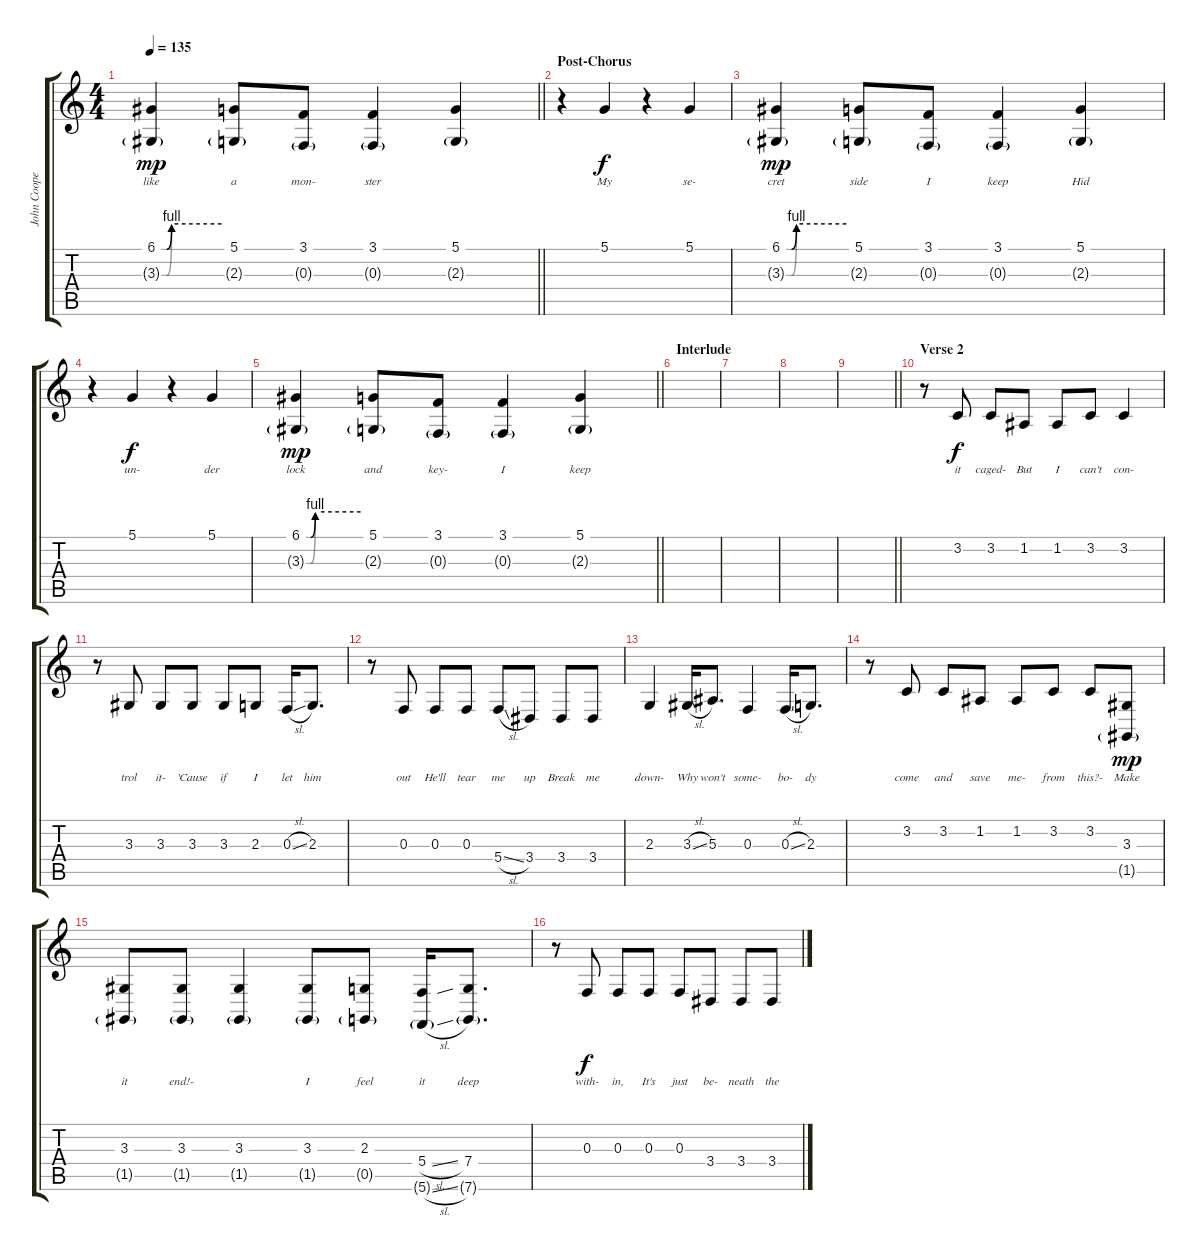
\track ("John Cooper (Vocals)" "John Coope") {instrument tenorsax}
\staff {score tabs}
\tuning (D4 A3 F3 C3 G2 C2) {hide}
\ts (4 4)
\tempo 135
\clef g2
\barLineRight lightlight
\ks c
(6.1{be (custom 0 0 5 0 10 4 60 4)} 3.3{be (custom 0 0 5 0 10 4 60 4) g}).4{lyrics (0 "like") lyrics (1 "") lyrics (2 "") lyrics (3 "") lyrics (4 "") dy mp} (5.1 2.3{g}).8{lyrics (0 "a") lyrics (1 "") lyrics (2 "") lyrics (3 "") lyrics (4 "")} (3.1 0.3{g}).8{lyrics (0 "mon-") lyrics (1 "") lyrics (2 "") lyrics (3 "") lyrics (4 "")} (3.1 0.3{g}).4{lyrics (0 "ster") lyrics (1 "") lyrics (2 "") lyrics (3 "") lyrics (4 "")} (5.1 2.3{g}).4{lyrics (0 "") lyrics (1 "") lyrics (2 "") lyrics (3 "") lyrics (4 "")} |
\section ("" "Post-Chorus")
r.4 5.1.4{lyrics (0 "My") lyrics (1 "") lyrics (2 "") lyrics (3 "") lyrics (4 "") dy f} r.4 5.1.4{lyrics (0 "se-") lyrics (1 "") lyrics (2 "") lyrics (3 "") lyrics (4 "")} |
(6.1{be (custom 0 0 5 0 10 4 60 4)} 3.3{be (custom 0 0 5 0 10 4 60 4) g}).4{lyrics (0 "cret") lyrics (1 "") lyrics (2 "") lyrics (3 "") lyrics (4 "") dy mp} (5.1 2.3{g}).8{lyrics (0 "side") lyrics (1 "") lyrics (2 "") lyrics (3 "") lyrics (4 "")} (3.1 0.3{g}).8{lyrics (0 "I") lyrics (1 "") lyrics (2 "") lyrics (3 "") lyrics (4 "")} (3.1 0.3{g}).4{lyrics (0 "keep") lyrics (1 "") lyrics (2 "") lyrics (3 "") lyrics (4 "")} (5.1 2.3{g}).4{lyrics (0 "Hid") lyrics (1 "") lyrics (2 "") lyrics (3 "") lyrics (4 "")} |
r.4 5.1.4{lyrics (0 "un-") lyrics (1 "") lyrics (2 "") lyrics (3 "") lyrics (4 "") dy f} r.4 5.1.4{lyrics (0 "der") lyrics (1 "") lyrics (2 "") lyrics (3 "") lyrics (4 "")} |
\barLineRight lightlight
(6.1{be (custom 0 0 5 0 10 4 60 4)} 3.3{be (custom 0 0 5 0 10 4 60 4) g}).4{lyrics (0 "lock") lyrics (1 "") lyrics (2 "") lyrics (3 "") lyrics (4 "") dy mp} (5.1 2.3{g}).8{lyrics (0 "and") lyrics (1 "") lyrics (2 "") lyrics (3 "") lyrics (4 "")} (3.1 0.3{g}).8{lyrics (0 "key-") lyrics (1 "") lyrics (2 "") lyrics (3 "") lyrics (4 "")} (3.1 0.3{g}).4{lyrics (0 "I") lyrics (1 "") lyrics (2 "") lyrics (3 "") lyrics (4 "")} (5.1 2.3{g}).4{lyrics (0 "keep") lyrics (1 "") lyrics (2 "") lyrics (3 "") lyrics (4 "")} |
\section ("" "Interlude")
|
|
|
\barLineRight lightlight
|
\section ("" "Verse 2")
r.8 3.2.8{lyrics (0 "it") lyrics (1 "") lyrics (2 "") lyrics (3 "") lyrics (4 "") dy f} 3.2.8{lyrics (0 "caged-") lyrics (1 "") lyrics (2 "") lyrics (3 "") lyrics (4 "")} 1.2.8{lyrics (0 "But") lyrics (1 "") lyrics (2 "") lyrics (3 "") lyrics (4 "")} 1.2.8{lyrics (0 "I") lyrics (1 "") lyrics (2 "") lyrics (3 "") lyrics (4 "")} 3.2.8{lyrics (0 "can't") lyrics (1 "") lyrics (2 "") lyrics (3 "") lyrics (4 "")} 3.2.4{lyrics (0 "con-") lyrics (1 "") lyrics (2 "") lyrics (3 "") lyrics (4 "")} |
r.8 3.3.8{lyrics (0 "trol") lyrics (1 "") lyrics (2 "") lyrics (3 "") lyrics (4 "")} 3.3.8{lyrics (0 "it-") lyrics (1 "") lyrics (2 "") lyrics (3 "") lyrics (4 "")} 3.3.8{lyrics (0 "'Cause") lyrics (1 "") lyrics (2 "") lyrics (3 "") lyrics (4 "")} 3.3.8{lyrics (0 "if") lyrics (1 "") lyrics (2 "") lyrics (3 "") lyrics (4 "")} 2.3.8{lyrics (0 "I") lyrics (1 "") lyrics (2 "") lyrics (3 "") lyrics (4 "")} 0.3{sl}.16{lyrics (0 "let") lyrics (1 "") lyrics (2 "") lyrics (3 "") lyrics (4 "")} 2.3.8{d lyrics (0 "him") lyrics (1 "") lyrics (2 "") lyrics (3 "") lyrics (4 "")} |
r.8 0.3.8{lyrics (0 "out") lyrics (1 "") lyrics (2 "") lyrics (3 "") lyrics (4 "")} 0.3.8{lyrics (0 "He'll") lyrics (1 "") lyrics (2 "") lyrics (3 "") lyrics (4 "")} 0.3.8{lyrics (0 "tear") lyrics (1 "") lyrics (2 "") lyrics (3 "") lyrics (4 "")} 5.4{sl}.8{lyrics (0 "me") lyrics (1 "") lyrics (2 "") lyrics (3 "") lyrics (4 "")} 3.4.8{lyrics (0 "up") lyrics (1 "") lyrics (2 "") lyrics (3 "") lyrics (4 "")} 3.4.8{lyrics (0 "Break") lyrics (1 "") lyrics (2 "") lyrics (3 "") lyrics (4 "")} 3.4.8{lyrics (0 "me") lyrics (1 "") lyrics (2 "") lyrics (3 "") lyrics (4 "")} |
2.3.4{lyrics (0 "down-") lyrics (1 "") lyrics (2 "") lyrics (3 "") lyrics (4 "")} 3.3{sl}.16{lyrics (0 "Why") lyrics (1 "") lyrics (2 "") lyrics (3 "") lyrics (4 "")} 5.3.8{d lyrics (0 "won't") lyrics (1 "") lyrics (2 "") lyrics (3 "") lyrics (4 "")} 0.3.4{lyrics (0 "some-") lyrics (1 "") lyrics (2 "") lyrics (3 "") lyrics (4 "")} 0.3{sl}.16{lyrics (0 "bo-") lyrics (1 "") lyrics (2 "") lyrics (3 "") lyrics (4 "")} 2.3.8{d lyrics (0 "dy") lyrics (1 "") lyrics (2 "") lyrics (3 "") lyrics (4 "")} |
r.8 3.2.8{lyrics (0 "come") lyrics (1 "") lyrics (2 "") lyrics (3 "") lyrics (4 "")} 3.2.8{lyrics (0 "and") lyrics (1 "") lyrics (2 "") lyrics (3 "") lyrics (4 "")} 1.2.8{lyrics (0 "save") lyrics (1 "") lyrics (2 "") lyrics (3 "") lyrics (4 "")} 1.2.8{lyrics (0 "me-") lyrics (1 "") lyrics (2 "") lyrics (3 "") lyrics (4 "")} 3.2.8{lyrics (0 "from") lyrics (1 "") lyrics (2 "") lyrics (3 "") lyrics (4 "")} 3.2.8{lyrics (0 "this?-") lyrics (1 "") lyrics (2 "") lyrics (3 "") lyrics (4 "")} (3.3 1.5{g}).8{lyrics (0 "Make") lyrics (1 "") lyrics (2 "") lyrics (3 "") lyrics (4 "") dy mp} |
(3.3 1.5{g}).8{lyrics (0 "it") lyrics (1 "") lyrics (2 "") lyrics (3 "") lyrics (4 "")} (3.3 1.5{g}).8{lyrics (0 "end!-") lyrics (1 "") lyrics (2 "") lyrics (3 "") lyrics (4 "")} (3.3 1.5{g}).4{lyrics (0 "") lyrics (1 "") lyrics (2 "") lyrics (3 "") lyrics (4 "")} (3.3 1.5{g}).8{lyrics (0 "I") lyrics (1 "") lyrics (2 "") lyrics (3 "") lyrics (4 "")} (2.3 0.5{g}).8{lyrics (0 "feel") lyrics (1 "") lyrics (2 "") lyrics (3 "") lyrics (4 "")} (5.4{sl} 5.6{sl g}).16{lyrics (0 "it") lyrics (1 "") lyrics (2 "") lyrics (3 "") lyrics (4 "")} (7.4 7.6{g}).8{d lyrics (0 "deep") lyrics (1 "") lyrics (2 "") lyrics (3 "") lyrics (4 "")} |
r.8 0.3.8{lyrics (0 "with-") lyrics (1 "") lyrics (2 "") lyrics (3 "") lyrics (4 "") dy f} 0.3.8{lyrics (0 "in,") lyrics (1 "") lyrics (2 "") lyrics (3 "") lyrics (4 "")} 0.3.8{lyrics (0 "It's") lyrics (1 "") lyrics (2 "") lyrics (3 "") lyrics (4 "")} 0.3.8{lyrics (0 "just") lyrics (1 "") lyrics (2 "") lyrics (3 "") lyrics (4 "")} 3.4.8{lyrics (0 "be-") lyrics (1 "") lyrics (2 "") lyrics (3 "") lyrics (4 "")} 3.4.8{lyrics (0 "neath") lyrics (1 "") lyrics (2 "") lyrics (3 "") lyrics (4 "")} 3.4.8{lyrics (0 "the") lyrics (1 "") lyrics (2 "") lyrics (3 "") lyrics (4 "")}
